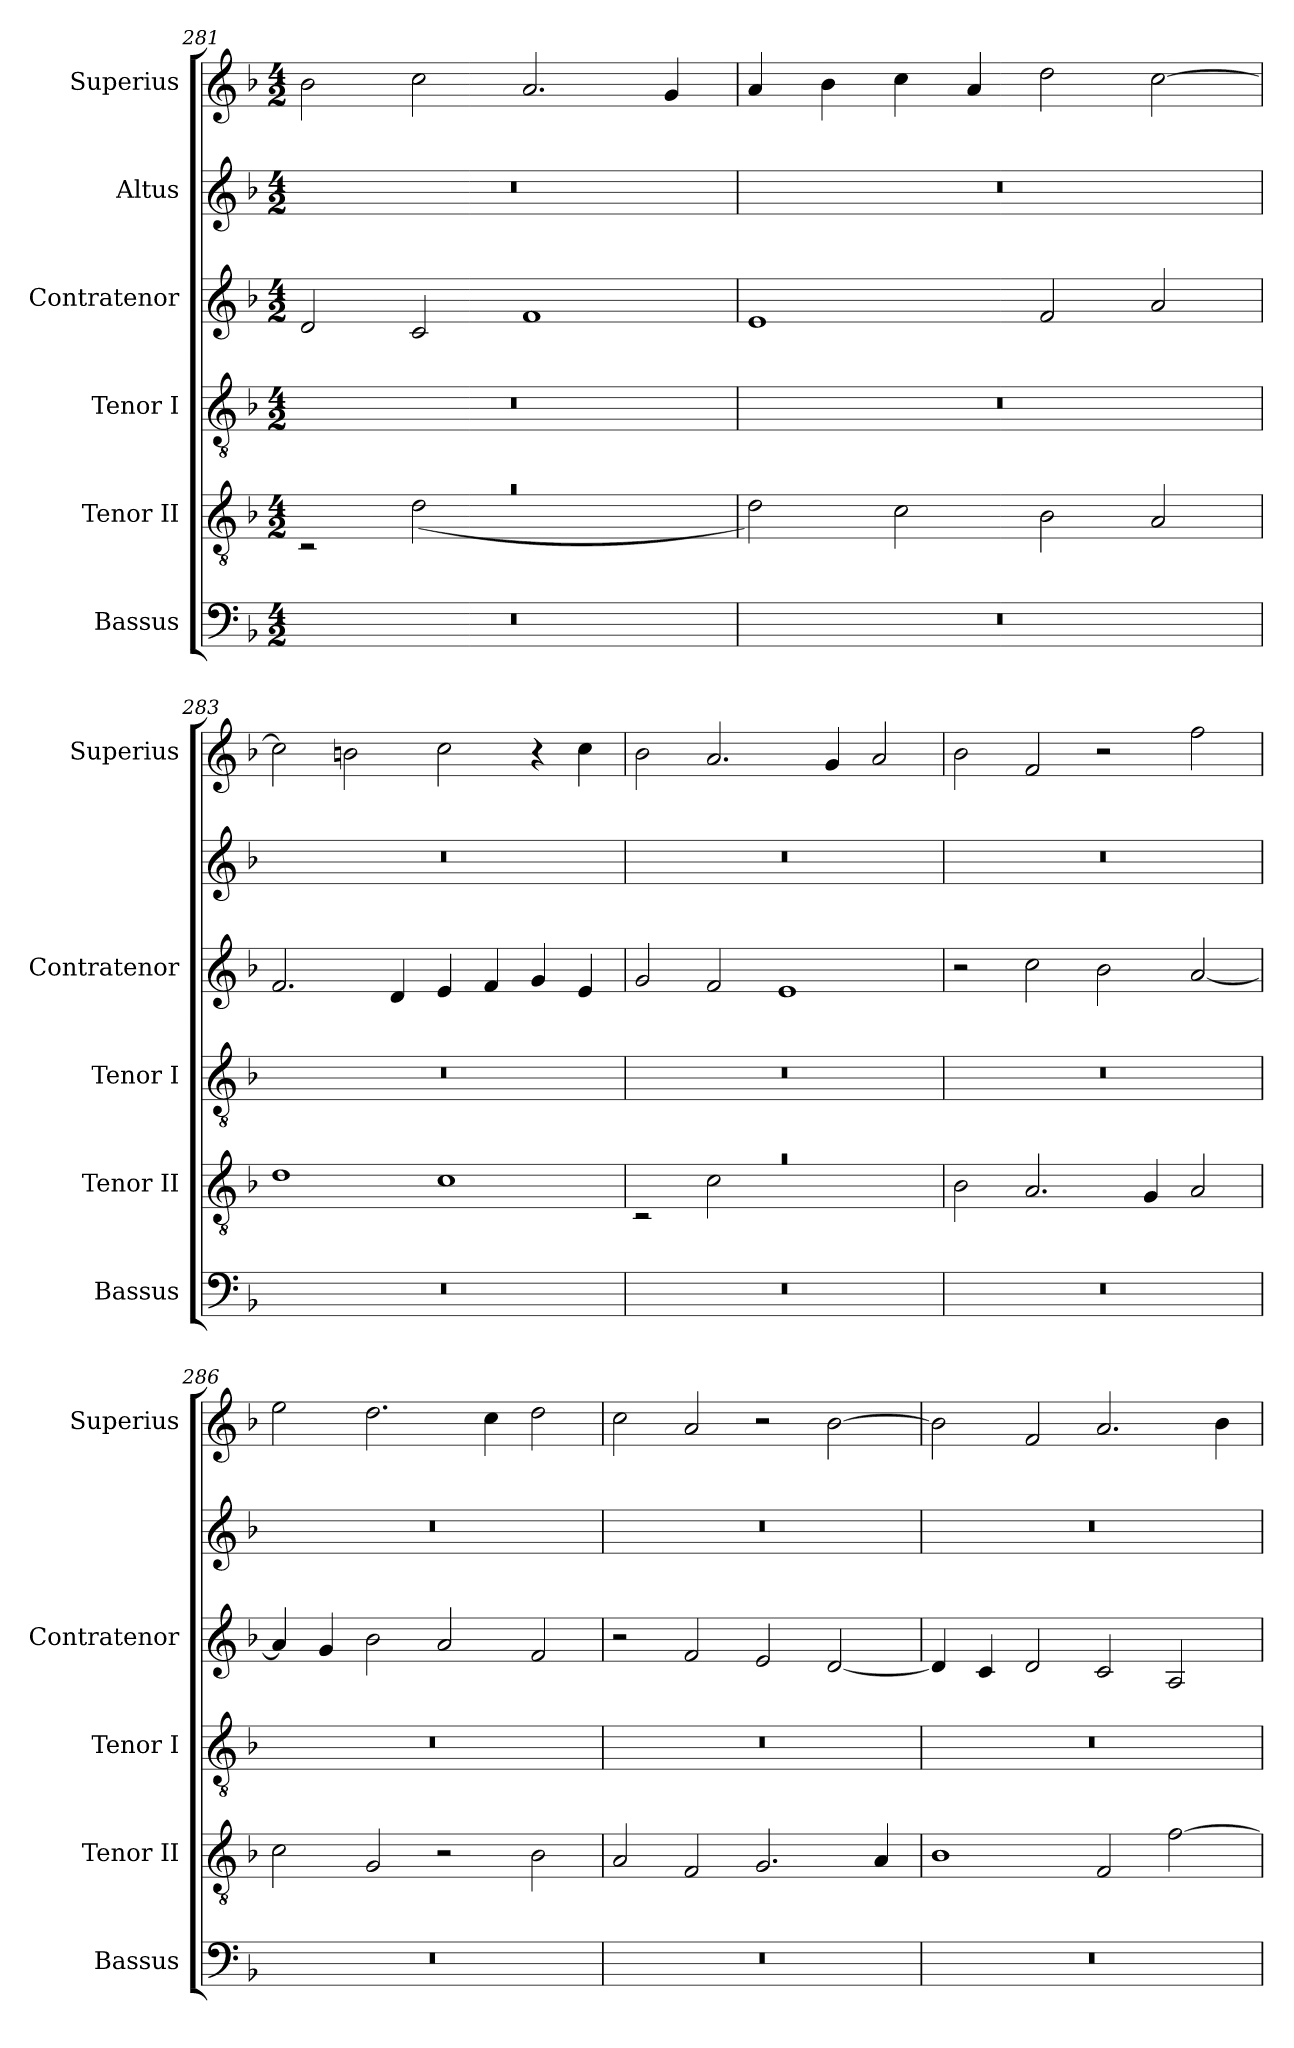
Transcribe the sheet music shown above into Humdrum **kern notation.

**kern	**kern	**kern	**kern	**kern	**kern
*part6	*part5	*part4	*part3	*part2	*part1
*staff6	*staff5	*staff4	*staff3	*staff2	*staff1
*I"Bassus	*I"Tenor II	*I"Tenor I	*I"Contratenor	*I"Altus	*I"Superius
*I'Bassus	*I'Tenor II	*I'Tenor I	*I'Contratenor	*	*I'Superius
*clefF4	*clefGv2	*clefGv2	*clefG2	*clefG2	*clefG2
*k[b-]	*k[b-]	*k[b-]	*k[b-]	*k[b-]	*k[b-]
*F:	*F:	*F:	*F:	*F:	*F:
*M4/2	*M4/2	*M4/2	*M4/2	*M4/2	*M4/2
=281	=281	=281	=281	=281	=281
!	!LO:N:vis=1	!	!	!	!
*	*^	*	*	*	*
0r	0ra	2rC	0r	2d/	0r	2b-\
.	.	(>2d\	.	2c/	.	2cc\
.	.	1ryy	.	1f	.	2.a/
.	.	.	.	.	.	4g/
*	*v	*v	*	*	*	*
!!LO:LB:g=z
=282	=282	=282	=282	=282	=282
0r	2d\)	0r	1e	0r	4a/
.	.	.	.	.	4b-\
.	2c\	.	.	.	4cc\
.	.	.	.	.	4a/
.	2B-\	.	2f/	.	2dd\
.	2A/	.	2a/	.	[>2cc\
=283	=283	=283	=283	=283	=283
0r	1d	0r	2.f/	0r	2cc\]
.	.	.	.	.	2bn\
.	.	.	4d/	.	.
.	1c	.	4e/	.	2cc\
.	.	.	4f/	.	.
.	.	.	4g/	.	4r
.	.	.	4e/	.	4cc\
=284	=284	=284	=284	=284	=284
!	!LO:N:vis=1	!	!	!	!
*	*^	*	*	*	*
0r	0ra	2rC	0r	2g/	0r	2b-\
.	.	2c\	.	2f/	.	2.a/
.	.	1ryy	.	1e	.	.
.	.	.	.	.	.	4g/
.	.	.	.	.	.	2a/
*	*v	*v	*	*	*	*
=285	=285	=285	=285	=285	=285
0r	2B-\	0r	2r	0r	2b-\
.	2.A/	.	2cc\	.	2f/
.	.	.	2b-\	.	2r
.	4G/	.	.	.	.
.	2A/	.	[<2a/	.	2ff\
=286	=286	=286	=286	=286	=286
0r	2c\	0r	4a/]	0r	2ee\
.	.	.	4g/	.	.
.	2G/	.	2b-\	.	2.dd\
.	2r	.	2a/	.	.
.	.	.	.	.	4cc\
.	2B-\	.	2f/	.	2dd\
=287	=287	=287	=287	=287	=287
0r	2A/	0r	2r	0r	2cc\
.	2F/	.	2f/	.	2a/
.	2.G/	.	2e/	.	2r
.	.	.	[<2d/	.	[>2b-\
.	4A/	.	.	.	.
=288	=288	=288	=288	=288	=288
0r	1B-	0r	4d/]	0r	2b-\]
.	.	.	4c/	.	.
.	.	.	2d/	.	2f/
.	2F/	.	2c/	.	2.a/
.	[<2f\	.	2A/	.	.
.	.	.	.	.	4b-\
=	=	=	=	=	=
*-	*-	*-	*-	*-	*-
